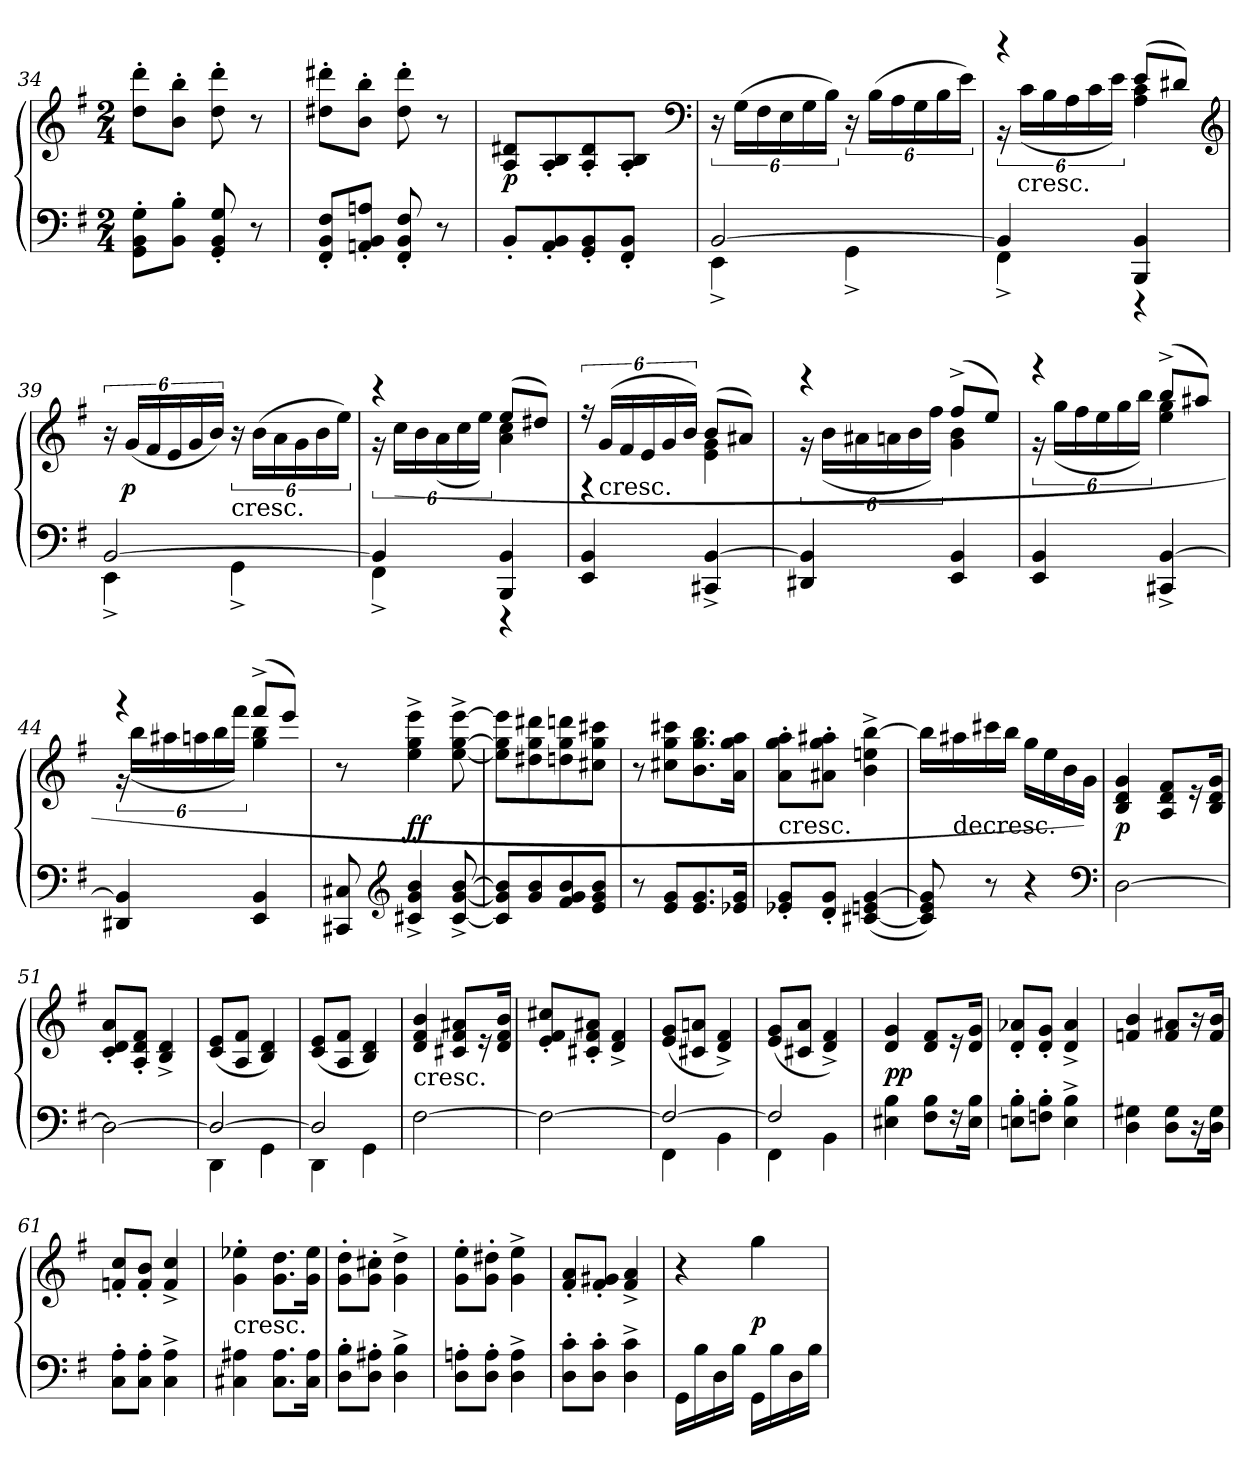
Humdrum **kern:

**kern	**kern	**dynam
*part1	*part1	*part1
*staff2	*staff1	*staff1/2
*clefF4	*clefG2	*
*k[f#]	*k[f#]	*
*e:	*e:	*
*M2/4	*M2/4	*
=34	=34	=34
8GG'\ 8BB'\ 8G'\L	8dd'\ 8ddd'\L	.
8BB'\ 8B'\J	8b'\ 8bb'\J	.
8GG'/ 8BB'/ 8G'/	8dd'\ 8ddd'\	.
8r	8r	.
=35	=35	=35
8FF#'/ 8BB'/ 8F#'/L	8dd#X'\ 8ddd#X'\L	.
8AAn'/ 8BB'/ 8An'/J	8b'\ 8bb'\J	.
8FF#'/ 8BB'/ 8F#'/	8dd#'\ 8ddd#'\	.
8r	8r	.
=36	=36	=36
8BB'/L	8A/ 8d#X/L	p
8AA'/ 8BB'/	8A'/ 8B'/	.
8GG'/ 8BB'/	8A'/ 8d#'/	.
8FF#'/ 8BB'/J	8A'/ 8B'/J	.
*	*clefF4	*
=37	=37	=37
*^	*	*
[2BB/	4EE^\	24r	.
.	.	(24G\LL	.
.	.	24F#\	.
.	.	24E\	.
.	.	24G\	.
.	.	24B\JJ)	.
.	4GG^\	24r	.
.	.	(24B\LL	.
.	.	24A\	.
.	.	24G\	.
.	.	24B\	.
.	.	24e\JJ)	.
=38	=38	=38	=38
*	*	*^	*
4BB/]	4FF#^\	4r	24r	.
!	!	!	!LO:TX:c:t=cresc.	!
.	.	.	(24c\LL	.
.	.	.	24B\	.
.	.	.	24A\	.
.	.	.	24c\	.
.	.	.	24e\JJ)	.
4BBB/ 4BB/	4r	(8e/L	4A\ 4c\	.
.	.	8d#X/J)	.	.
*	*	*v	*v	*
*	*	*clefG2	*
=39	=39	=39	=39
[2BB/	4EE^\	24r	.
.	.	(24g/LL	p
.	.	24f#/	.
.	.	24e/	.
.	.	24g/	.
.	.	24b/JJ)	.
!	!	!LO:TX:c:t=cresc.	!
.	4GG^\	24r	.
.	.	(24b\LL	.
.	.	24a\	.
.	.	24g\	.
.	.	24b\	.
.	.	24ee\JJ)	.
=40	=40	=40	=40
*	*	*^	*
4BB/]	4FF#^\	4r	24r	.
.	.	.	(24cc\LL	.
.	.	.	24b\	.
.	.	.	(24a\	.
.	.	.	24cc\	.
.	.	.	24ee\JJ)	.
4BBB/ 4BB/	4r	(8ee/L	4a\ 4cc\	.
.	.	8dd#X/J)	.	.
*v	*v	*	*	*
=41	=41	=41	=41
4EE/ 4BB/	24r	4r	.
!	!LO:TX:c:t=cresc.	!	!
.	(24g/LL	.	.
.	24f#/	.	.
.	24e/	.	.
.	24g/	.	.
.	24b/JJ)	.	.
4CC#X^/ [4BB^/	(8b/L	4e\ 4g\	.
.	8a#X/J)	.	.
=42	=42	=42	=42
4DD#X/ 4BB]/	4r	24r	.
.	.	(24b\LL	.
.	.	24a#X\	.
.	.	24an\	.
.	.	24b\	.
.	.	24ff#\JJ)	.
4EE/ 4BB/	(8ff#^/L	4g\ 4b\	.
.	8ee/J)	.	.
=43	=43	=43	=43
4EE/ 4BB/	4r	24r	.
.	.	(24gg\LL	.
.	.	24ff#\	.
.	.	24ee\	.
.	.	24gg\	.
.	.	24bb\JJ)	.
4CC#X^/ [4BB^/	(8bb^/L	4ee\ 4gg\	.
.	8aa#X/J)	.	.
=44	=44	=44	=44
4DD#X/ 4BB]/	4r	24r	.
.	.	(24bb\LL	.
.	.	24aa#X\	.
.	.	24aan\	.
.	.	24bb\	.
.	.	24fff#\JJ)	.
4EE/ 4BB/	(8fff#^/L	4gg\ 4bb\	.
.	8eee/J)	.	.
*	*v	*v	*
=45	=45	=45
8CC#X/ 8C#X/	8r	.
*clefG2	*	*
4c#X^/ 4g^/ 4b^/	4ee^\ 4gg^\ 4eee^\	ff
[8c#^/ [8g^/ [8b^/	[8ee^\ [8gg^\ [8eee^\	.
=46	=46	=46
8c#]/ 8g]/ 8b]/L	8ee]\ 8gg]\ 8eee]\L	.
8g/ 8b/	8dd#X\ 8gg\ 8ddd#X\	.
8f#/ 8g/ 8b/	8ddn\ 8gg\ 8dddn\	.
8e/ 8g/ 8b/J	8cc#X\ 8gg\ 8ccc#X\J	.
=47	=47	=47
8r	8r	.
8e/ 8g/L	8cc#X\ 8gg\ 8ccc#X\L	.
8.e/ 8.g/	8.b\ 8.gg\ 8.bb\	.
16e-X/ 16g/Jk	16a\ 16gg\ 16aa\Jk	.
=48	=48	=48
!	!LO:TX:c:t=cresc.	!
8e-X'/ 8g'/L	8a'\ 8gg'\ 8aa'\L	.
8d'/ 8g'/J	8a#X'\ 8gg'\ 8aa#X'\J	.
([4c#X/ 4en/ [4g/	4b^\ 4een^\ [4bb^\	.
=49	=49	=49
8c#]/ 8e/ 8g]/)	16bb\LL]	.
!	!LO:TX:c:t=decresc.	!
.	16aa#X\	.
8r	16ccc#X\	.
.	16bb\JJ	.
4r	16gg\LL	.
.	16ee\	.
.	16b\	.
.	16g\JJ)	.
*clefF4	*	*
=50	=50	=50
[2D\	4B/ 4d/ 4g/	p
.	8A/ 8d/ 8f#/L	.
.	16r	.
.	16B/ 16d/ 16g/Jk	.
=51	=51	=51
2D\_	8c'/ 8d'/ 8a'/L	.
.	8A'/ 8d'/ 8f#'/J	.
.	4B^/ 4d^/	.
=52	=52	=52
*^	*	*
2D/_	4DD\	(8c/ 8e/L	.
.	.	8A/ 8f#/J	.
.	4GG\	4B/ 4d/)	.
=53	=53	=53	=53
2D/]	4DD\	(8c/ 8e/L	.
.	.	8A/ 8f#/J	.
.	4GG\	4B/ 4d/)	.
=54	=54	=54	=54
!	!	!LO:TX:c:t=cresc.	!
*v	*v	*	*
[2F#\	4d/ 4f#/ 4b/	.
.	8c#X/ 8f#/ 8a#X/L	.
.	16r	.
.	16d/ 16f#/ 16b/Jk	.
=55	=55	=55
2F#\_	8e'/ 8f#'/ 8cc#X'/L	.
.	8c#X'/ 8f#'/ 8a#X'/J	.
.	4d^/ 4f#^/	.
=56	=56	=56
*^	*	*
2F#/_	4FF#\	(8e/ 8g/L	.
.	.	8c#X/ 8an/J	.
.	4BB\	4d^/ 4f#^/)	.
=57	=57	=57	=57
2F#/]	4FF#\	(8e/ 8g/L	.
.	.	8c#X/ 8a/J	.
.	4BB\	4d^/ 4f#^/)	.
*v	*v	*	*
=58	=58	=58
4E#X\ 4B\	4d/ 4g/	pp
8F#\ 8B\L	8d/ 8f#/L	.
16r	16r	.
16E#\ 16B\Jk	16d/ 16g/Jk	.
=59	=59	=59
8En'\ 8B'\L	8d'/ 8a-X'/L	.
8Fn'\ 8B'\J	8d'/ 8g'/J	.
4E^\ 4B^\	4d^/ 4a-^/	.
=60	=60	=60
4D\ 4G#X\	4fn/ 4b/	.
8D\ 8G#\L	8f/ 8a#X/L	.
16r	16r	.
16D\ 16G#\Jk	16f/ 16b/Jk	.
=61	=61	=61
8C'\ 8A'\L	8fn'/ 8cc'/L	.
8C'\ 8A'\J	8f'/ 8b'/J	.
4C^\ 4A^\	4f^/ 4cc^/	.
=62	=62	=62
!	!LO:TX:c:t=cresc.	!
4C#X\ 4A#X\	4g'\ 4ee-X'\	.
8.C#\ 8.A#\L	8.g\ 8.dd\L	.
16C#\ 16A#\Jk	16g\ 16ee-\Jk	.
=63	=63	=63
8D'\ 8B'\L	8g'\ 8dd'\L	.
8D'\ 8A#X'\J	8g'\ 8cc#X'\J	.
4D^\ 4B^\	4g^\ 4dd^\	.
=64	=64	=64
8D'\ 8An'\L	8g'\ 8ee'\L	.
8D'\ 8A'\J	8g'\ 8dd#X'\J	.
4D^\ 4A^\	4g^\ 4ee^\	.
=65	=65	=65
8D'\ 8c'\L	8f#'/ 8a'/L	.
8D'\ 8c'\J	8f#'/ 8g#X'/J	.
4D^\ 4c^\	4f#^/ 4a^/	.
=66	=66	=66
16GG\LL	4r	.
16B\	.	.
16D\	.	.
16B\JJ	.	.
16GG\LL	4gg\	p
16B\	.	.
16D\	.	.
16B\JJ	.	.
=	=	=
*-	*-	*-
